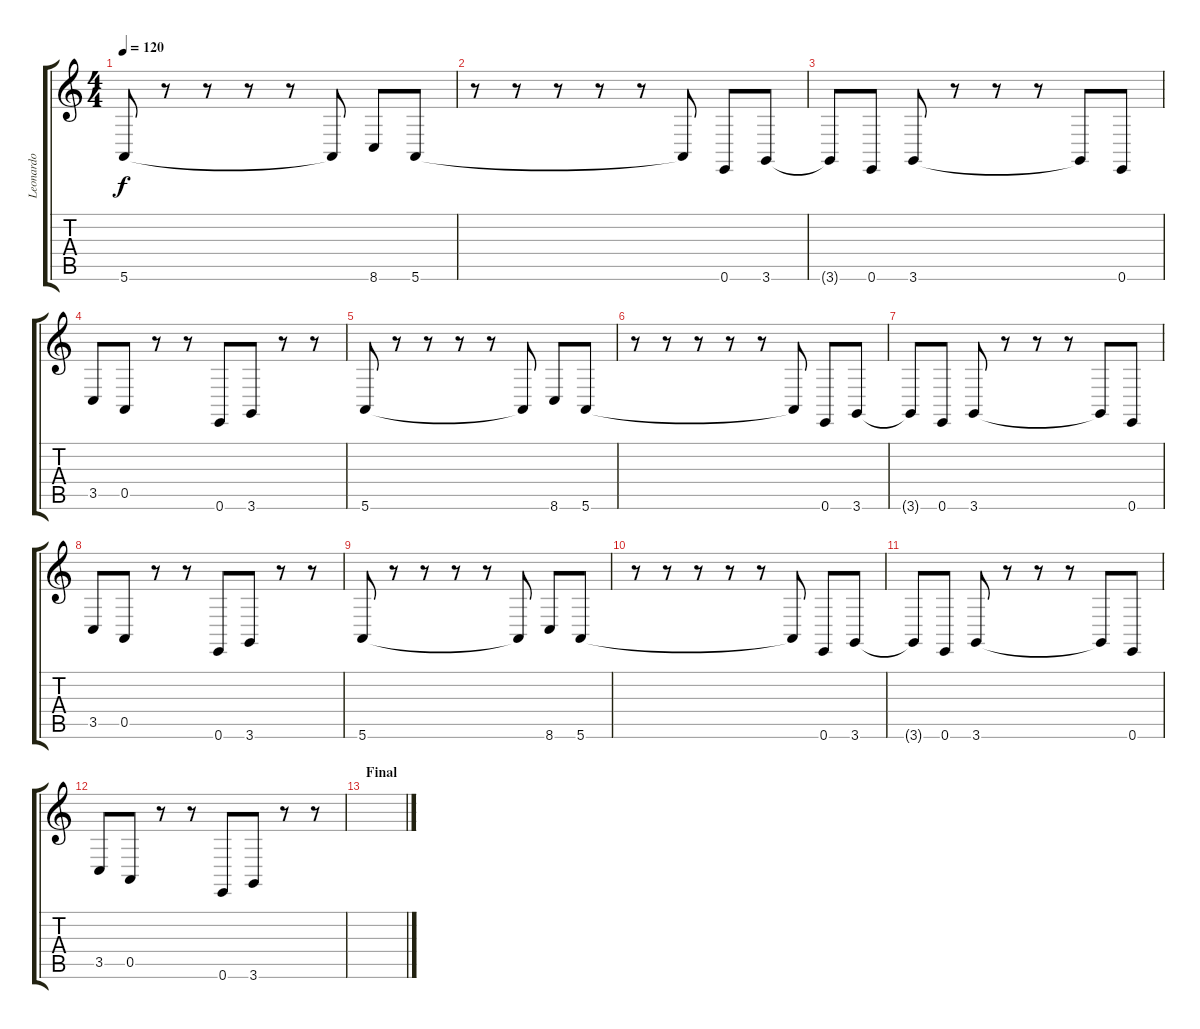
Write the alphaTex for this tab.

\track ("Leonardo" "Leonardo") {instrument synthvoice}
\staff {score tabs}
\tuning (E4 B3 G3 D3 A2 E2) {hide}
\ts (4 4)
\tempo 120
\clef g2
\ks c
5.6.8{dy f} r.8 r.8 r.8 r.8 5.6{t}.8 8.6.8 5.6.8 |
r.8 r.8 r.8 r.8 r.8 5.6{t}.8 0.6.8 3.6.8 |
3.6{t}.8 0.6.8 3.6.8 r.8 r.8 r.8 3.6{t}.8 0.6.8 |
3.5.8 0.5.8 r.8 r.8 0.6.8 3.6.8 r.8 r.8 |
5.6.8 r.8 r.8 r.8 r.8 5.6{t}.8 8.6.8 5.6.8 |
r.8 r.8 r.8 r.8 r.8 5.6{t}.8 0.6.8 3.6.8 |
3.6{t}.8 0.6.8 3.6.8 r.8 r.8 r.8 3.6{t}.8 0.6.8 |
3.5.8 0.5.8 r.8 r.8 0.6.8 3.6.8 r.8 r.8 |
5.6.8 r.8 r.8 r.8 r.8 5.6{t}.8 8.6.8 5.6.8 |
r.8 r.8 r.8 r.8 r.8 5.6{t}.8 0.6.8 3.6.8 |
3.6{t}.8 0.6.8 3.6.8 r.8 r.8 r.8 3.6{t}.8 0.6.8 |
3.5.8 0.5.8 r.8 r.8 0.6.8 3.6.8 r.8 r.8 |
\section ("" "Final")
